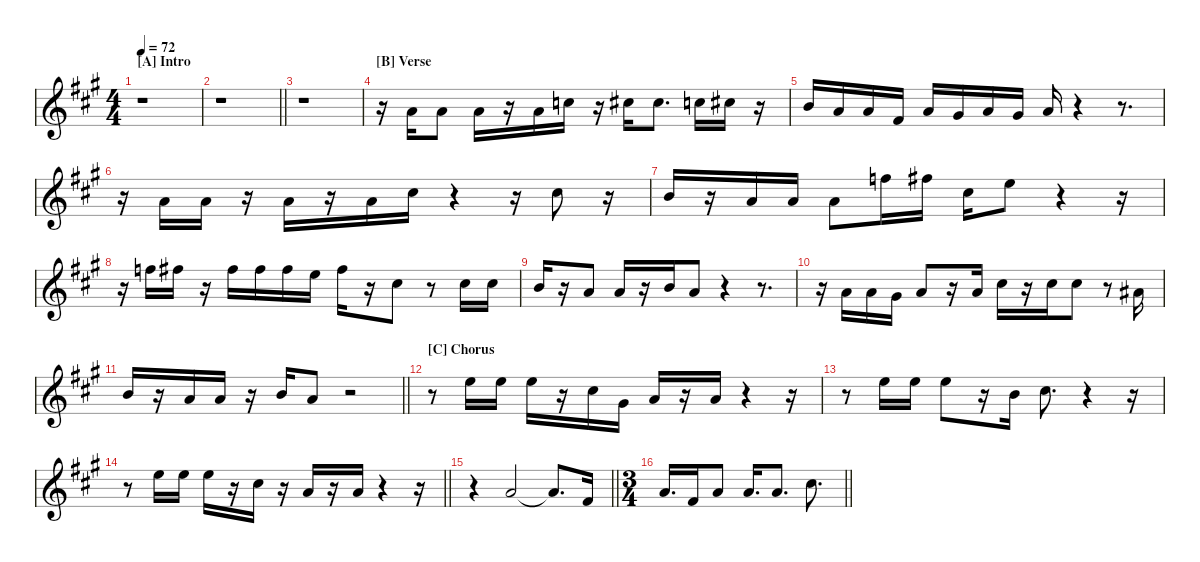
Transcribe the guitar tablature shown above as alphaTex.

\hideDynamics
\bracketExtendMode nobrackets
\singleTrackTrackNamePolicy hidden
\multiTrackTrackNamePolicy hidden
\otherSystemsTrackNameOrientation horizontal
\track ("Soprano Voice" "Singer") {defaultSystemsLayout 4 instrument voiceoohs}
\staff {score}
\tuning (E4 B3 G3 D3 A2 E2)
\ts (4 4)
\beaming (8 2 2 2 2)
\section ("A" "Intro")
\tempo 72
\clef g2
\scale
0.472222
\ks a
r.1{dy mf instrument voiceoohs beam Down} |
\scale
0.263889
\barLineRight lightlight
r.1{beam Down} |
\scale
0.263889 r.1{beam Down} |
\section ("B" "Verse")
r.16{beam Down} 5.1{acc forcenatural}.16{beam Up} 5.1{acc forcenatural}.8{beam Up} 5.1{acc forcenatural}.16{beam Down} r.16{beam Down} 5.1{acc forcenatural}.16{beam Down} 8.1{acc forcenatural}.16{beam Down} r.16{beam Down} 9.1{acc #}.16{beam Down} 9.1{acc #}.8{d beam Down} 8.1{acc forcenatural}.16{beam Down} 9.1{acc #}.16{beam Down} r.16{beam Down} |
7.1{acc forcenatural}.16{beam Up} 5.1{acc forcenatural}.16{beam Up} 5.1{acc forcenatural}.16{beam Up} 2.1{acc #}.16{beam Up} 5.1{acc forcenatural}.16{beam Up} 4.1{acc #}.16{beam Up} 5.1{acc forcenatural}.16{beam Up} 4.1{acc #}.16{beam Up} 5.1{acc forcenatural}.16{beam Up} r.4{beam Up} r.8{d beam Up} |
r.16{beam Down} 5.1{acc forcenatural}.16{beam Up} 5.1{acc forcenatural}.16{beam Up} r.16{beam Up} 5.1{acc forcenatural}.16{beam Down} r.16{beam Down} 5.1{acc forcenatural}.16{beam Down} 9.1{acc #}.16{beam Down} r.4{beam Down} r.16{beam Down} 9.1{acc #}.8{beam Down} r.16{beam Down} |
7.1{acc forcenatural}.16{beam Up} r.16{beam Up} 5.1{acc forcenatural}.16{beam Up} 5.1{acc forcenatural}.16{beam Up} 5.1{acc forcenatural}.8{beam Down} 13.1{acc forcenatural}.16{beam Down} 14.1{acc #}.16{beam Down} 9.1{acc #}.16{beam Down} 12.1{acc forcenatural}.8{beam Down} r.4{beam Down} r.16{beam Down} |
r.16{beam Down} 13.1{acc forcenatural}.16{beam Down} 14.1{acc #}.16{beam Down} r.16{beam Down} 14.1{acc #}.16{beam Down} 14.1{acc #}.16{beam Down} 14.1{acc #}.16{beam Down} 12.1{acc forcenatural}.16{beam Down} 14.1{acc #}.16{beam Down} r.16{beam Down} 9.1{acc #}.8{beam Down} r.8{beam Down} 9.1{acc #}.16{beam Down} 9.1{acc #}.16{beam Down} |
7.1{acc forcenatural}.16{beam Up} r.16{beam Up} 5.1{acc forcenatural}.8{beam Up} 5.1{acc forcenatural}.16{beam Up} r.16{beam Up} 7.1{acc forcenatural}.16{beam Up} 5.1{acc forcenatural}.8{beam Up} r.4{beam Up} r.8{d beam Up} |
r.16{beam Down} 5.1{acc forcenatural}.16{beam Up} 5.1{acc forcenatural}.16{beam Up} 4.1{acc #}.16{beam Up} 5.1{acc forcenatural}.8{beam Up} r.16{beam Up} 5.1{acc forcenatural}.16{beam Up} 9.1{acc #}.16{beam Down} r.16{beam Down} 9.1{acc #}.16{beam Down} 9.1{acc #}.8{beam Down} r.8{beam Down} 6.1{acc #}.16{beam Up} |
\barLineRight lightlight
7.1{acc forcenatural}.16{beam Up} r.16{beam Up} 5.1{acc forcenatural}.16{beam Up} 5.1{acc forcenatural}.16{beam Up} r.16{beam Up} 7.1{acc forcenatural}.16{beam Up} 5.1{acc forcenatural}.8{beam Up} r.2{beam Up} |
\section ("C" "Chorus")
r.8{beam Down} 12.1{acc forcenatural}.16{beam Down} 12.1{acc forcenatural}.16{beam Down} 12.1{acc forcenatural}.16{beam Down} r.16{beam Down} 9.1{acc #}.16{beam Down} 9.2{acc #}.16{beam Down} 10.2{acc forcenatural}.16{beam Up} r.16{beam Up} 5.1{acc forcenatural}.16{beam Up} r.4{beam Up} r.16{beam Up} |
r.8{beam Down} 12.1{acc forcenatural}.16{beam Down} 12.1{acc forcenatural}.16{beam Down} 12.1{acc forcenatural}.8{beam Down} r.16{beam Down} 7.1{acc forcenatural}.16{beam Down} 9.1{acc #}.8{d beam Down} r.4{beam Down} r.16{beam Down} |
\barLineRight lightlight
r.8{beam Down} 12.1{acc forcenatural}.16{beam Down} 12.1{acc forcenatural}.16{beam Down} 12.1{acc forcenatural}.16{beam Down} r.16{beam Down} 9.1{acc #}.16{beam Down} r.16{beam Down} 5.1{acc forcenatural}.16{beam Up} r.16{beam Up} 5.1{acc forcenatural}.16{beam Up} r.4{beam Up} r.16{beam Up} |
\barLineRight lightlight
r.4{beam Down} 5.1{acc forcenatural}.2{beam Up} 5.1{t acc forcenatural}.8{d beam Up} 2.1{acc #}.16{beam Up} |
\ts (3 4)
\beaming (8 2 2 2)
\barLineRight lightlight
5.1{acc forcenatural}.16{d beam Up beam merge} 2.1{acc #}.16{beam Up} 5.1{acc forcenatural}.8{beam Up} 5.1{acc forcenatural}.16{d beam Up} 5.1{acc forcenatural}.8{d beam Up} 9.1{acc #}.8{d beam Down}
